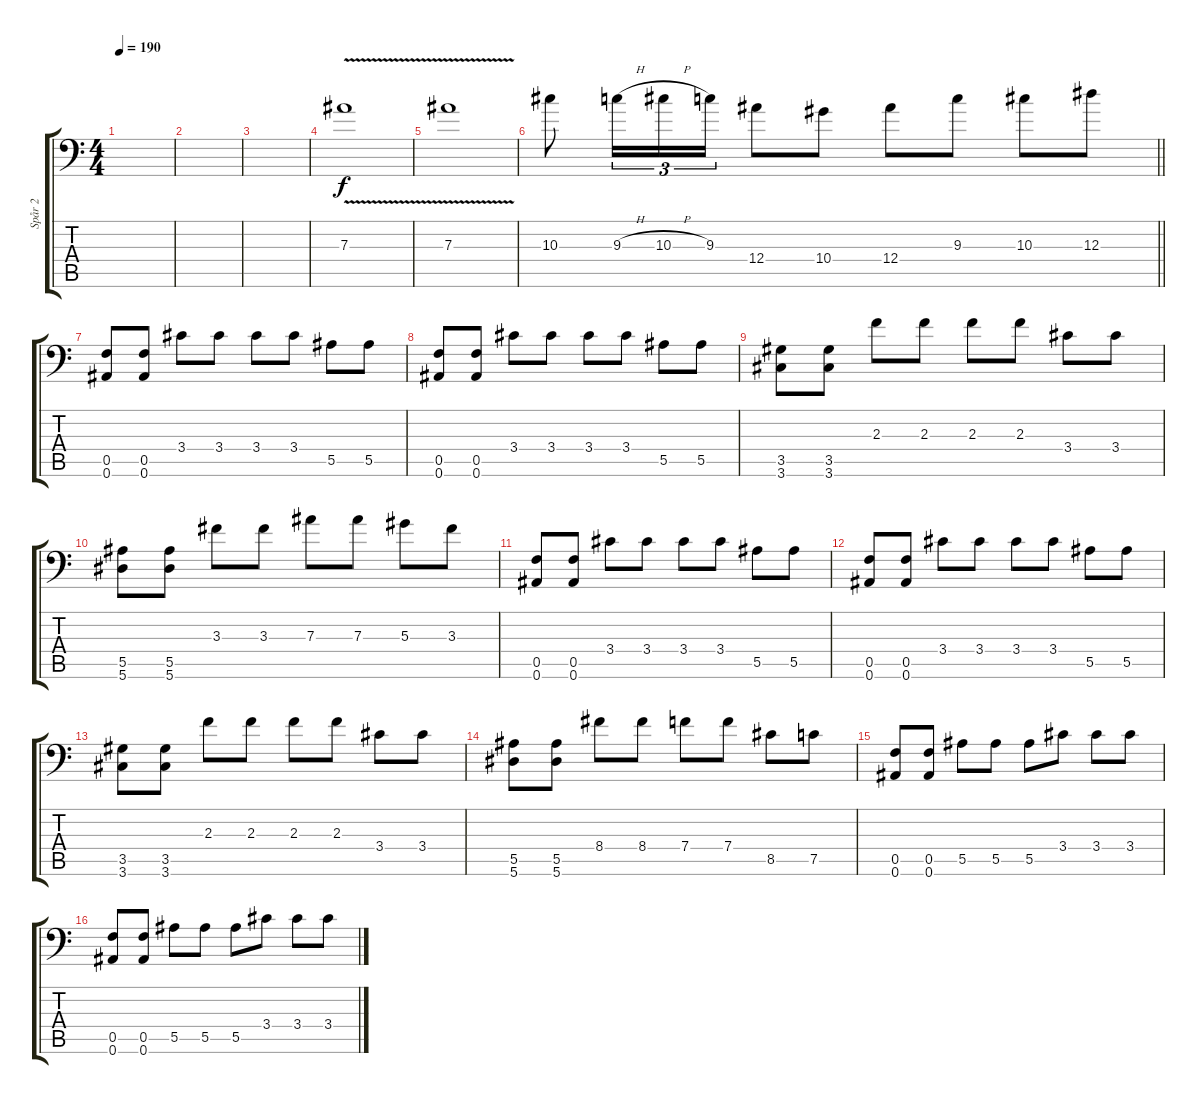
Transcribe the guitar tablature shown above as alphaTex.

\track ("Spår 2" "Spår 2") {instrument distortionguitar}
\staff {score tabs}
\tuning (C4 G3 Eb3 Bb2 F2 Bb1) {hide}
\ts (4 4)
\tempo 190
\clef f4
\ks c
|
|
|
7.3{v}.1 |
7.3{v}.1 |
\barLineRight lightlight
10.3.8 9.3{h}.16{tu (3 2)} 10.3{h}.16{tu (3 2)} 9.3.16{tu (3 2)} 12.4.8 10.4.8 12.4.8 9.3.8 10.3.8 12.3.8 |
(0.5 0.6).8 (0.5 0.6).8 3.4.8 3.4.8 3.4.8 3.4.8 5.5.8 5.5.8 |
(0.5 0.6).8 (0.5 0.6).8 3.4.8 3.4.8 3.4.8 3.4.8 5.5.8 5.5.8 |
(3.5 3.6).8 (3.5 3.6).8 2.3.8 2.3.8 2.3.8 2.3.8 3.4.8 3.4.8 |
(5.5 5.6).8 (5.5 5.6).8 3.3.8 3.3.8 7.3.8 7.3.8 5.3.8 3.3.8 |
(0.5 0.6).8 (0.5 0.6).8 3.4.8 3.4.8 3.4.8 3.4.8 5.5.8 5.5.8 |
(0.5 0.6).8 (0.5 0.6).8 3.4.8 3.4.8 3.4.8 3.4.8 5.5.8 5.5.8 |
(3.5 3.6).8 (3.5 3.6).8 2.3.8 2.3.8 2.3.8 2.3.8 3.4.8 3.4.8 |
(5.5 5.6).8 (5.5 5.6).8 8.4.8 8.4.8 7.4.8 7.4.8 8.5.8 7.5.8 |
(0.5 0.6).8 (0.5 0.6).8 5.5.8 5.5.8 5.5.8 3.4.8 3.4.8 3.4.8 |
(0.5 0.6).8 (0.5 0.6).8 5.5.8 5.5.8 5.5.8 3.4.8 3.4.8 3.4.8
